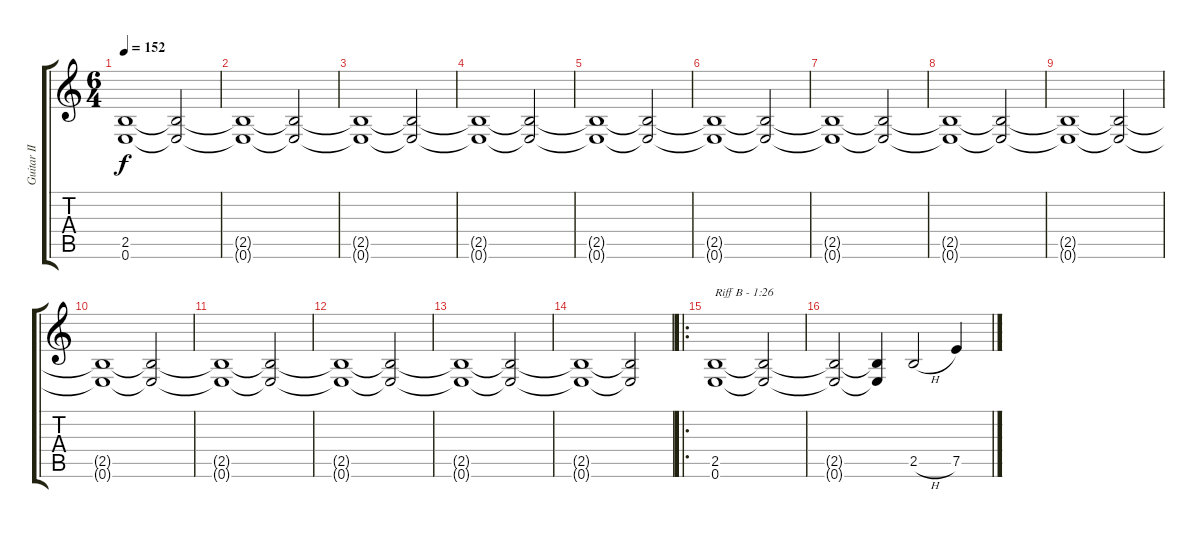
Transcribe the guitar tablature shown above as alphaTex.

\track ("Guitar II" "Guitar II") {instrument distortionguitar}
\staff {score tabs}
\tuning (E4 B3 G3 D3 A2 E2) {hide}
\ts (6 4)
\tempo 152
\clef g2
\ks c
(2.5{t} 0.6{t}).1{dy f} (2.5{t} 0.6{t}).2 |
(2.5{t} 0.6{t}).1 (2.5{t} 0.6{t}).2 |
(2.5{t} 0.6{t}).1 (2.5{t} 0.6{t}).2 |
(2.5{t} 0.6{t}).1 (2.5{t} 0.6{t}).2 |
(2.5{t} 0.6{t}).1 (2.5{t} 0.6{t}).2 |
(2.5{t} 0.6{t}).1 (2.5{t} 0.6{t}).2 |
(2.5{t} 0.6{t}).1 (2.5{t} 0.6{t}).2 |
(2.5{t} 0.6{t}).1 (2.5{t} 0.6{t}).2 |
(2.5{t} 0.6{t}).1 (2.5{t} 0.6{t}).2 |
(2.5{t} 0.6{t}).1 (2.5{t} 0.6{t}).2 |
(2.5{t} 0.6{t}).1 (2.5{t} 0.6{t}).2 |
(2.5{t} 0.6{t}).1 (2.5{t} 0.6{t}).2 |
(2.5{t} 0.6{t}).1 (2.5{t} 0.6{t}).2 |
(2.5{t} 0.6{t}).1 (2.5{t} 0.6{t}).2 |
\ro
(2.5 0.6).1{txt "Riff B - 1:26"} (2.5{t} 0.6{t}).2 |
(2.5{t} 0.6{t}).2 (2.5{t} 0.6{t}).4 2.5{h}.2 7.5.4
